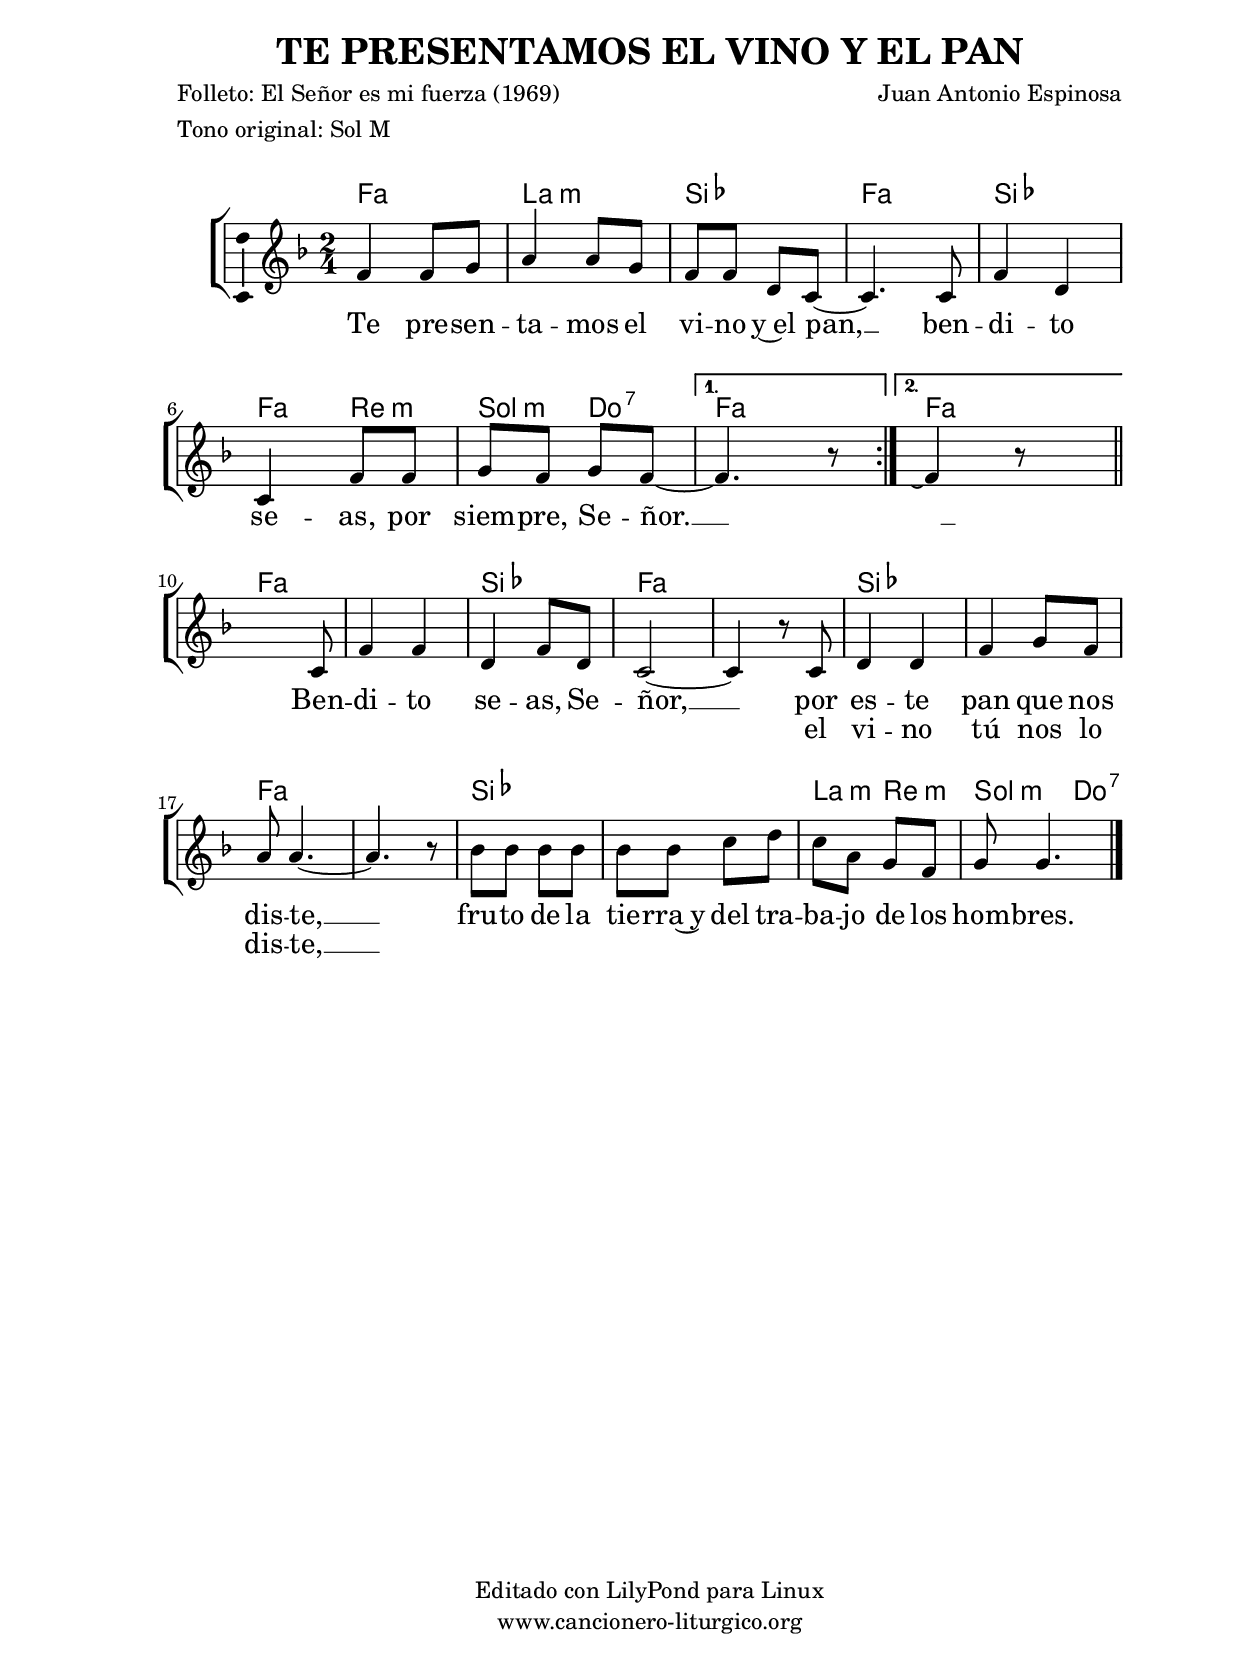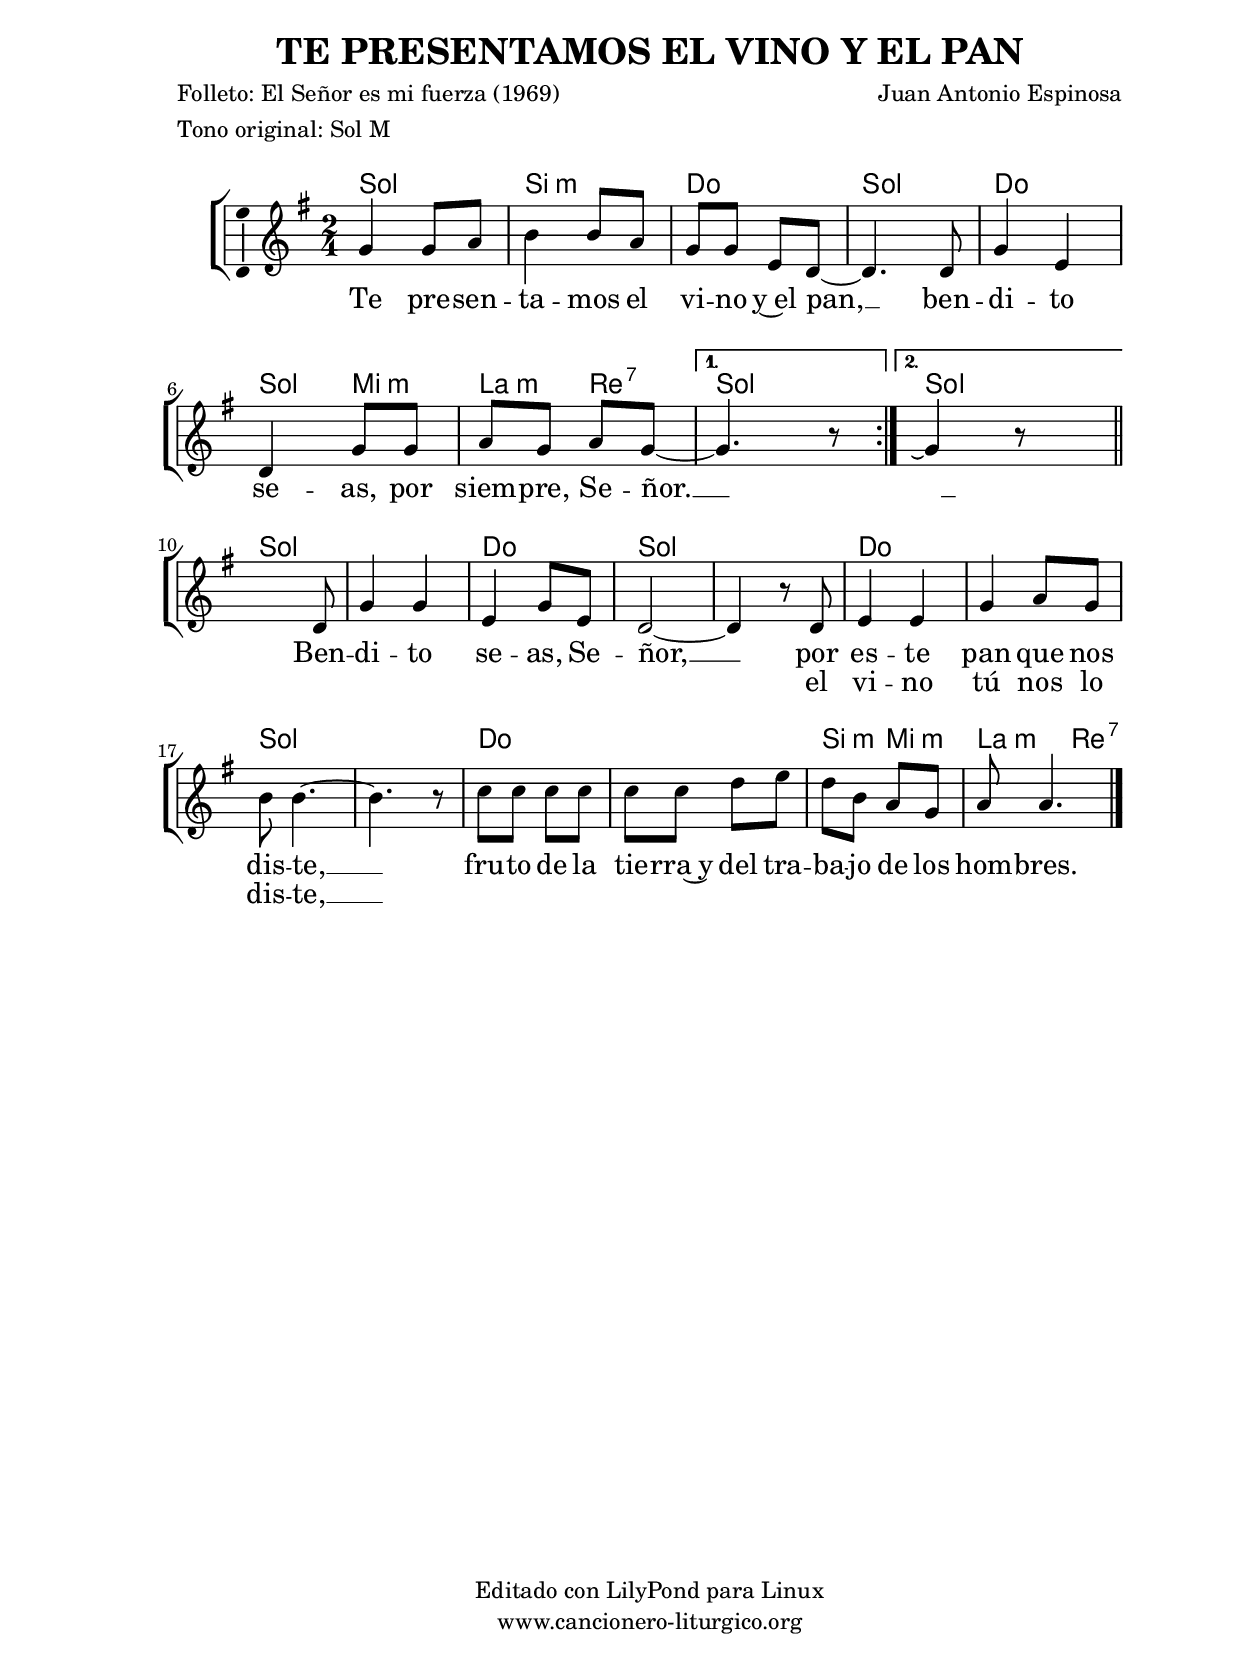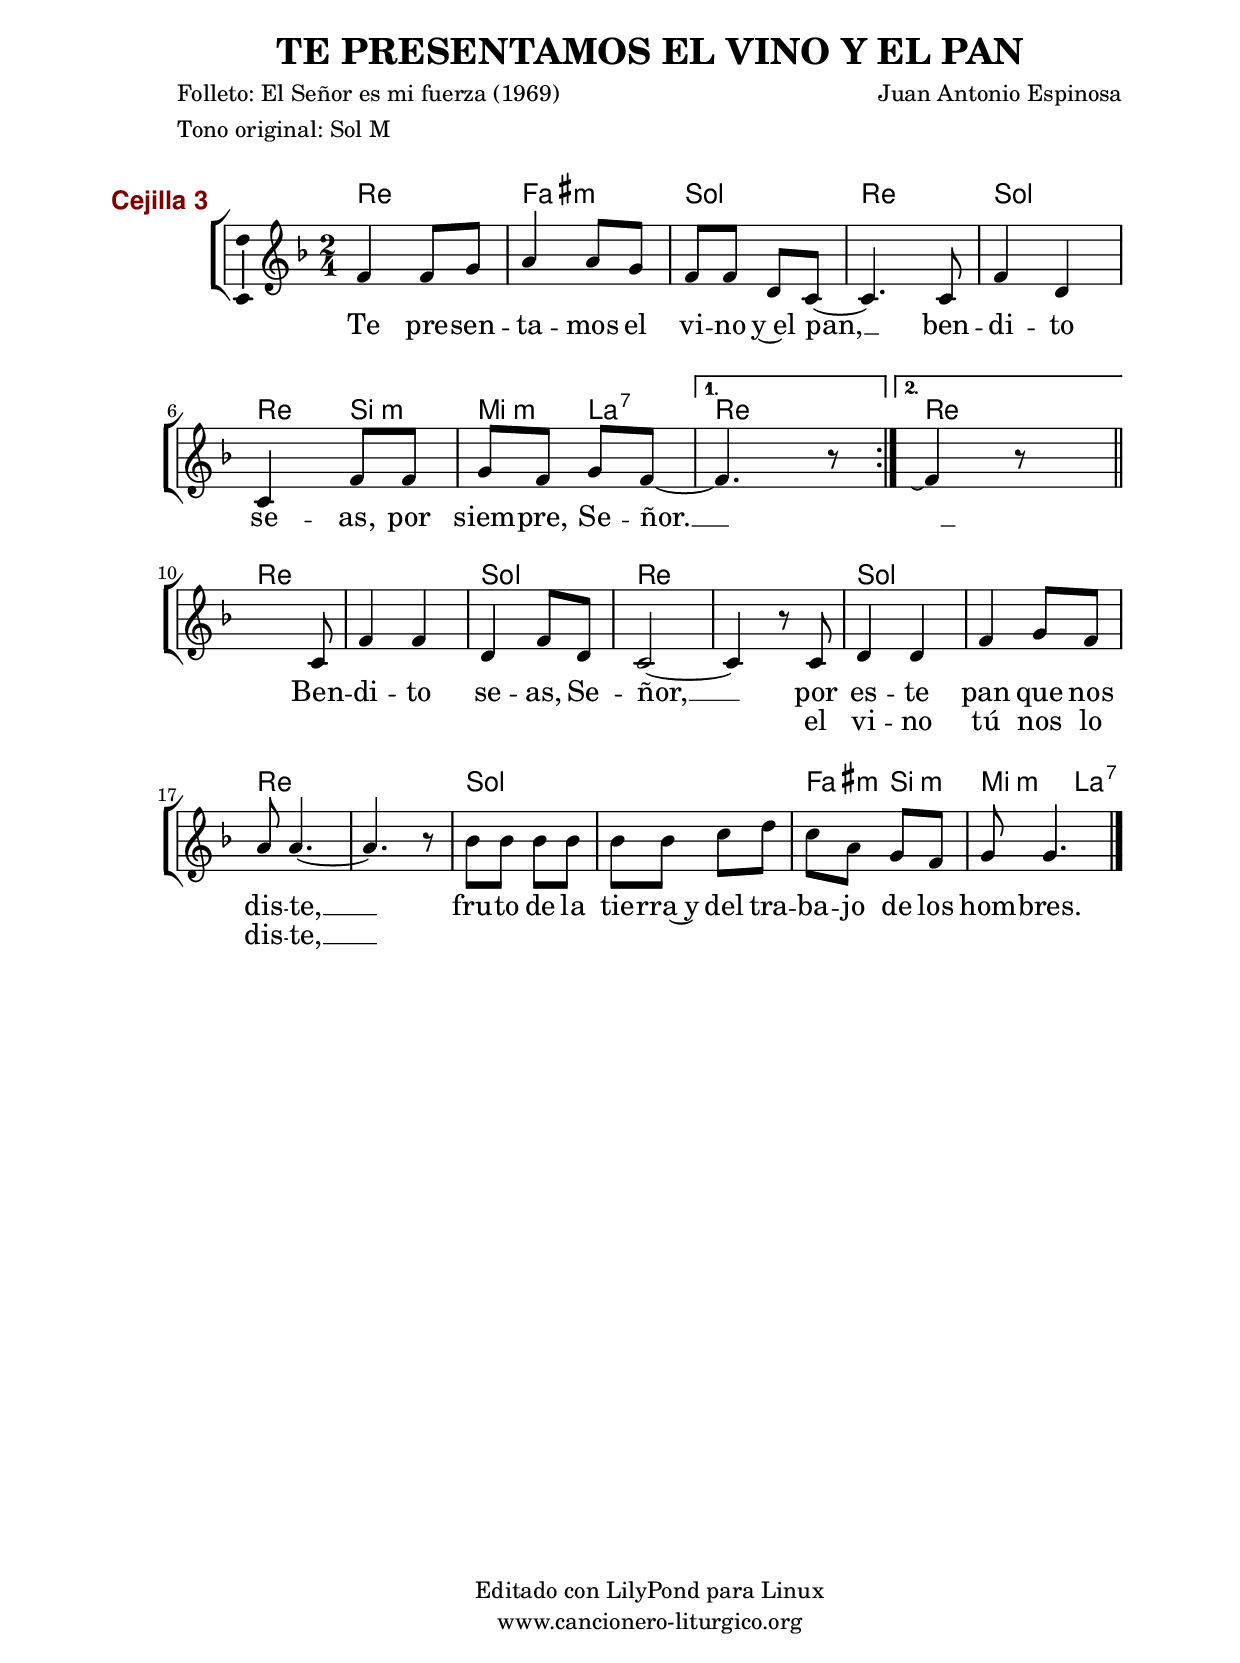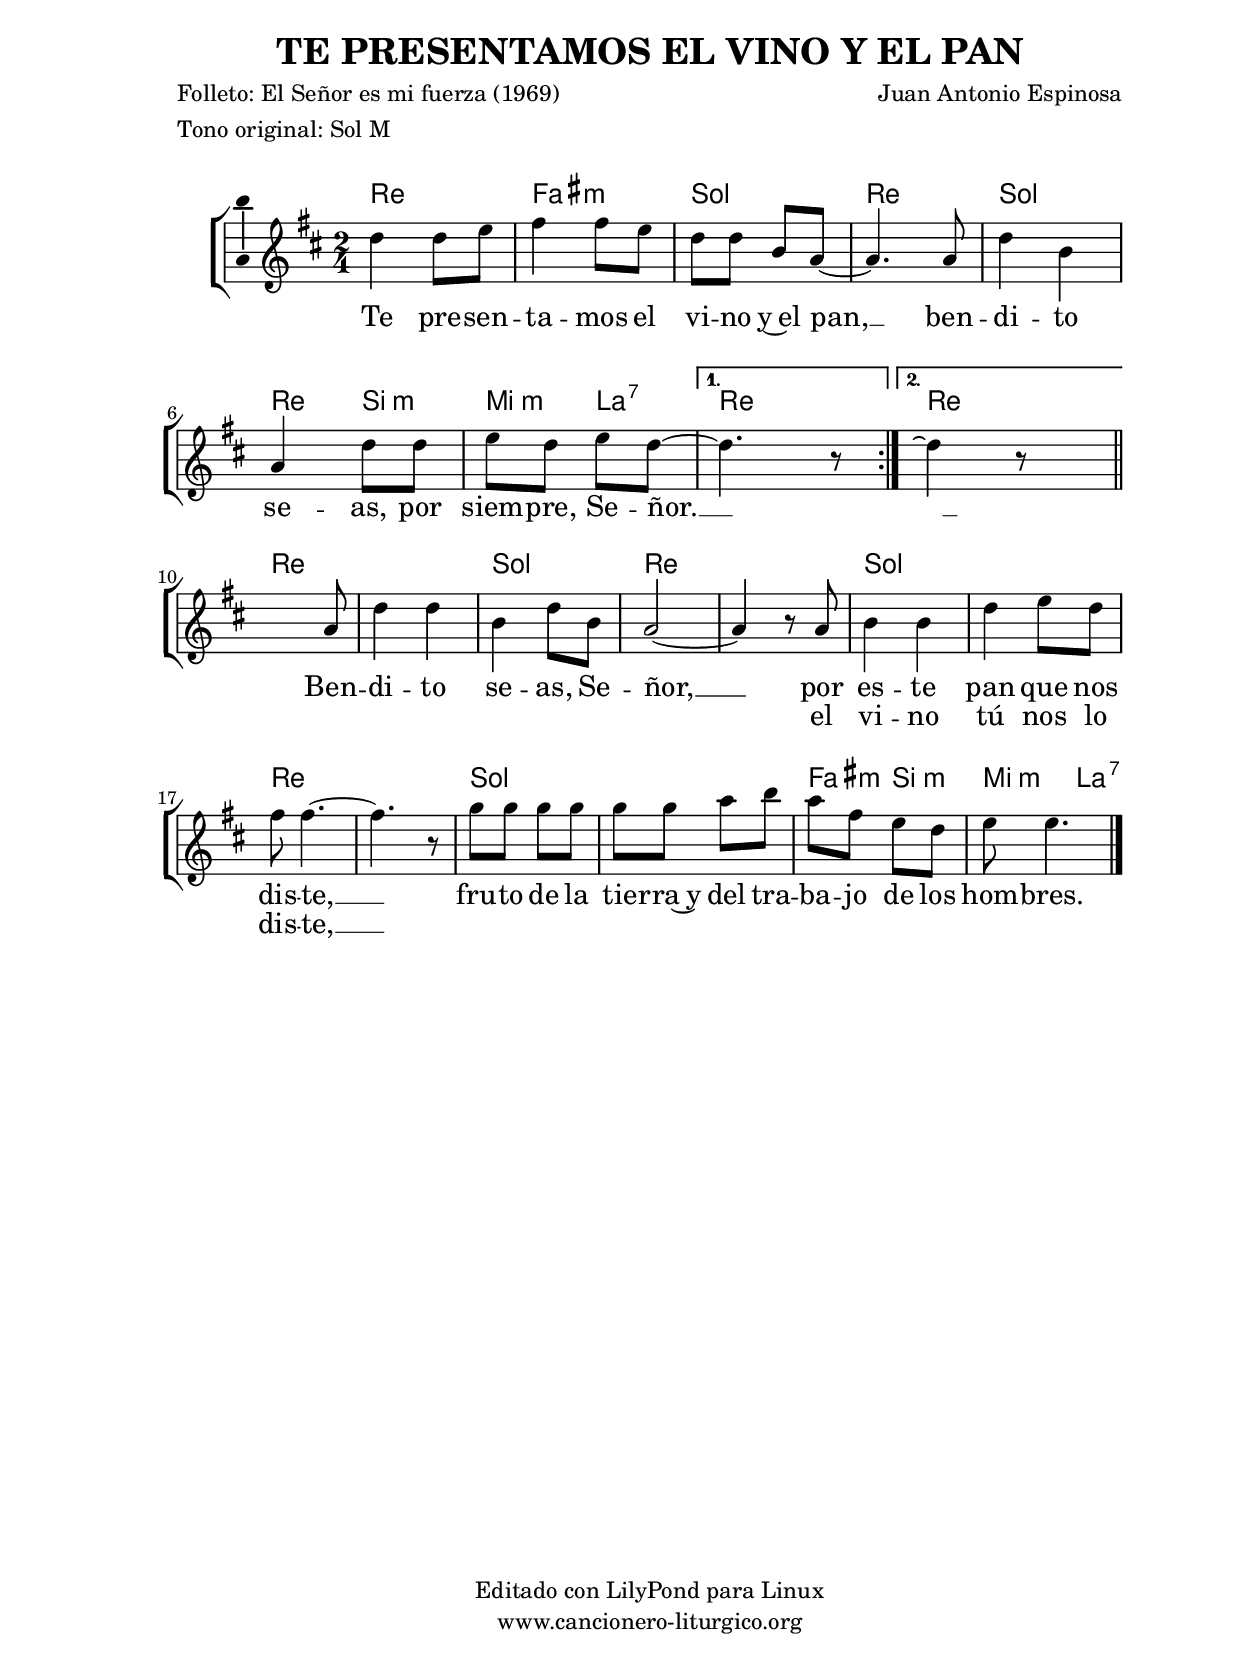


%versión de lilypond para la que se ha escrito esta partitura:
\version "2.16.0"

	%Tamaño papel
	#(set-default-paper-size "a4")
	%Tamaño partitura
	#(set-global-staff-size 20)
	%No responde al pulsar sobre una nota
	#(ly:set-option 'point-and-click #f)

%parámetros del encabezamiento:
\header {
	title = "TE PRESENTAMOS EL VINO Y EL PAN"
	subtitle = ""
	composer = "Juan Antonio Espinosa"
	poet = "Folleto: El Señor es mi fuerza (1969)"
	meter = "Tono original: Sol M"
	arranger = ""
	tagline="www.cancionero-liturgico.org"
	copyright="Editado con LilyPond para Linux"
	tiempo = ""
	usos = "Ofertorio"
	letra = ""
	}

%parámetros asociados al papel:
\paper  {
	oddHeaderMarkup = \markup {\fill-line { \on-the-fly #not-first-page \fromproperty #'header:title \on-the-fly #not-first-page \fromproperty #'header:composer }}
	evenHeaderMarkup = \markup {\fill-line { \fromproperty #'header:composer \fromproperty #'header:title }}
	#(set-paper-size "a4")
	print-page-number = ##f
	first-page-number = 1
	print-first-page-number = ##f
%	head-separation = 3.0 \cm
	top-margin = 2.0 \cm
	bottom-margin = 0.5\cm
%%%	bottom-margin = -2.0\cm
	left-margin = 3.0 \cm
	line-width = 16.0 \cm 
	indent = 8\mm
	interscoreline = 2.\mm
	between-system-space = 15\mm
%	para que las partituras no llenen la hoja:
	ragged-bottom = ##t
%	idem para la última hoja:
	ragged-last-bottom = ##f
%	para que las partituras llenen el ancho del papel:
	ragged-last = ##f
	after-title-space = 2.5 \cm
%page-count=1
%system-count=8

	%Flexible Vertical Spacing
%	markup-markup-spacing =
%	#'((basic-distance . 15) (minimum-distance . 15) (padding . 3))
	markup-system-spacing =
	#'((basic-distance . 15) (minimum-distance . 15) (padding . 3))
	system-system-spacing =
	#'((basic-distance . 15) (minimum-distance . 15) (padding . 3))
	score-system-spacing =
	#'((basic-distance . 15) (minimum-distance . 15) (padding . 5))
%	top-system-spacing = % header
%	#'((basic-distance . 8) (minimum-distance . 0) (padding . 0))
%	top-markup-spacing =
%	#'((basic-distance . 20) (minimum-distance . 20) (padding . 0))
	last-bottom-spacing = % footer
	#'((basic-distance . 5) (minimum-distance . 5) (padding . 0))
%	score-markup-spacing =
%	#'((basic-distance . 16) (minimum-distance . 13) (padding . 0))

	}


%parámetros que afectan a toda la partitura:
global =  {
	%clave de sol (G):
	\clef G
	\transpose g f
	%armadura:
	\key g \major
	\tempo 4=100
	\set Score.tempoHideNote = ##t
	}


acordes = {
	\italianChords
	\chordmode {
	\transpose g f
{

\repeat volta 2 {
g2 b:m c g
c g4 e:m a:m d:7
}

\alternative {
{
g2
}
{
g2
}
}

g2 g c g s c s g s c s b4:m e:m a:m d:7

	}
	}
}


melodia = 
	\transpose g f
{
	\relative c''{

	\time 2/4

\repeat volta 2 {
g4 g8 a
b4 b8 a
g8 g e d~
d4. d8
g4 e
d g8 g
a8 g a g~
}

\alternative{
{
g4. r8
}
{
g4\repeatTie r8 s8
}
}

\break
\bar "||"

s4. d8
g4 g
e g8 e
d2~
d4 r8 d8
e4 e
g a8 g
b8 b4.~
b4. r8
c8 c c c
c c d e
d b a g
a8 a4.

	\bar "|."
	}
	}


texto = \lyricmode {
Te pre -- sen -- ta -- mos
el vi -- no y~el pan, __
ben -- di -- to se -- as,
por siem -- pre, Se -- ñor. __

"  " __

Ben -- di -- to se -- as, Se -- ñor, __
por es -- te pan que nos dis -- te, __
fru -- to de la tie -- rra~y
del tra -- ba -- jo de los hom -- bres.

	}

textodos = \lyricmode {
\skip1 \skip1 \skip1 \skip1 \skip1 \skip1 \skip1
\skip1 \skip1 \skip1 \skip1 \skip1 \skip1 \skip1
\skip1 \skip1 \skip1 \skip1 \skip1 \skip1 \skip1

\skip1 \skip1 \skip1 \skip1 \skip1 \skip1 \skip1

el vi -- no tú nos lo dis -- te, __ "  "

\skip1 \skip1 \skip1 \skip1 \skip1 \skip1 \skip1
\skip1 \skip1 \skip1 \skip1 \skip1 \skip1 \skip1

	}


acordesStaff = \context ChordNames = acordesStaff <<
	\set chordChanges = ##t
	\acordes
	>>


%%%%%%%%%%%%%%%%%%%%%%%%%%%%%%%%%%% CEJILLA %%%%%%%%%%%%%%%%%%%%%%%%%%%%%%%%%%%
acordescejilla = {
%%%	\override ChordNames.ChordName #'font-size = #-1
%%%	\override ChordNames.ChordName #'font-series = #'bold
	\transpose f d {
		\acordes
		}
	}

acordescejillaStaff = \context ChordNames = acordescejillaStaff <<
	\set Staff.instrumentName = \markup \with-color #darkred \larger \bold \sans "Cejilla 3"
	\set chordChanges = ##t
	\acordescejilla
	>>
%%%%%%%%%%%%%%%%%%%%%%%%%%%%%%%%%%% CEJILLA %%%%%%%%%%%%%%%%%%%%%%%%%%%%%%%%%%%


vozStaff = \context Voice = vozStaff
\with {\consists "Ambitus_engraver"}
<<
%	\set Staff.instrumentName = ""
%	\set Staff.shortInstrumentName = ""
%	\set Staff.midiInstrument = #"clarinet"
%	\set Staff.midiInstrument = #"cello"
	\set Staff.midiInstrument = #"flute"
%	\set Staff.midiInstrument = #"electric guitar (jazz)"
%	\set Staff.midiInstrument = #"english horn"
%	\set Staff.midiInstrument = #"violin"
%	\set Staff.midiInstrument = #"glockenspiel"
	\set Staff.midiMinimumVolume = #0.7
	\set Staff.midiMaximumVolume = #0.9
	\global
	\melodia
	>>


textoStaff = \context Lyrics = textoStaff <<
	\lyricsto vozStaff \texto
	>>

textodosStaff = \context Lyrics = textodosStaff <<
	\lyricsto vozStaff \textodos
	>>


\book {
	\score {
		\context ChoirStaff {
			\override StaffGroup.SystemStartBracket #'collapse-height = #1
			\override Score.SystemStartBar #'collapse-height = #1
			<<
			\acordesStaff
			\vozStaff
			\textoStaff
			\textodosStaff
			>>
			}
		\layout {
	    		\context {
				\Lyrics
				\override LyricText #'font-size = #2
				}
	   		 \context {
				\Score
				\override StaffSymbol #'staff-space = #(magstep +3)
				}
			}
		}
	\score {
		\unfoldRepeats
		\context ChoirStaff {
			<<
			\acordesStaff
			\vozStaff
			>>
			}
		\midi {
	  		\context {
	  			\Score
				tempoWholesPerMinute = #(ly:make-moment 70 4)
				}
			}
		}
	}


%Partitura para guitarra
#(define output-suffix "G")
\book {
	\score {
		\context ChoirStaff {
			\override StaffGroup.SystemStartBracket #'collapse-height = #1
			\override Score.SystemStartBar #'collapse-height = #1
			<<
			\acordescejillaStaff
			\vozStaff
			\textoStaff
			\textodosStaff
			>>
			}
		\layout {
%%%%%%%%%%%%%%%%%%%%%%%%%%%%%%%%%%% CEJILLA %%%%%%%%%%%%%%%%%%%%%%%%%%%%%%%%%%%
			\context {
				\ChordNames \consists Instrument_name_engraver
				}
%%%%%%%%%%%%%%%%%%%%%%%%%%%%%%%%%%% CEJILLA %%%%%%%%%%%%%%%%%%%%%%%%%%%%%%%%%%%
	    		\context {
				\Lyrics
				\override LyricText #'font-size = #2
				}
	   		 \context {
				\Score
				\override StaffSymbol #'staff-space = #(magstep +3)
				}
			}
		}
	}


#(define output-suffix "C")
\book {
	\score {
		\context ChoirStaff {
			\override StaffGroup.SystemStartBracket #'collapse-height = #1
			\override Score.SystemStartBar #'collapse-height = #1
\transpose c d
			<<
			\acordesStaff
			\vozStaff
			\textoStaff
			\textodosStaff
			>>
			}
		\layout {
	    		\context {
				\Lyrics
				\override LyricText #'font-size = #2
				}
	   		 \context {
				\Score
				\override StaffSymbol #'staff-space = #(magstep +3)
				}
			}
		}
	}


#(define output-suffix "S")
\book {
	\score {
		\context ChoirStaff {
			\override StaffGroup.SystemStartBracket #'collapse-height = #1
			\override Score.SystemStartBar #'collapse-height = #1
\transpose c a
			<<
			\acordesStaff
			\vozStaff
			\textoStaff
			\textodosStaff
			>>
			}
		\layout {
	    		\context {
				\Lyrics
				\override LyricText #'font-size = #2
				}
	   		 \context {
				\Score
				\override StaffSymbol #'staff-space = #(magstep +3)
				}
			}
		}
	}


